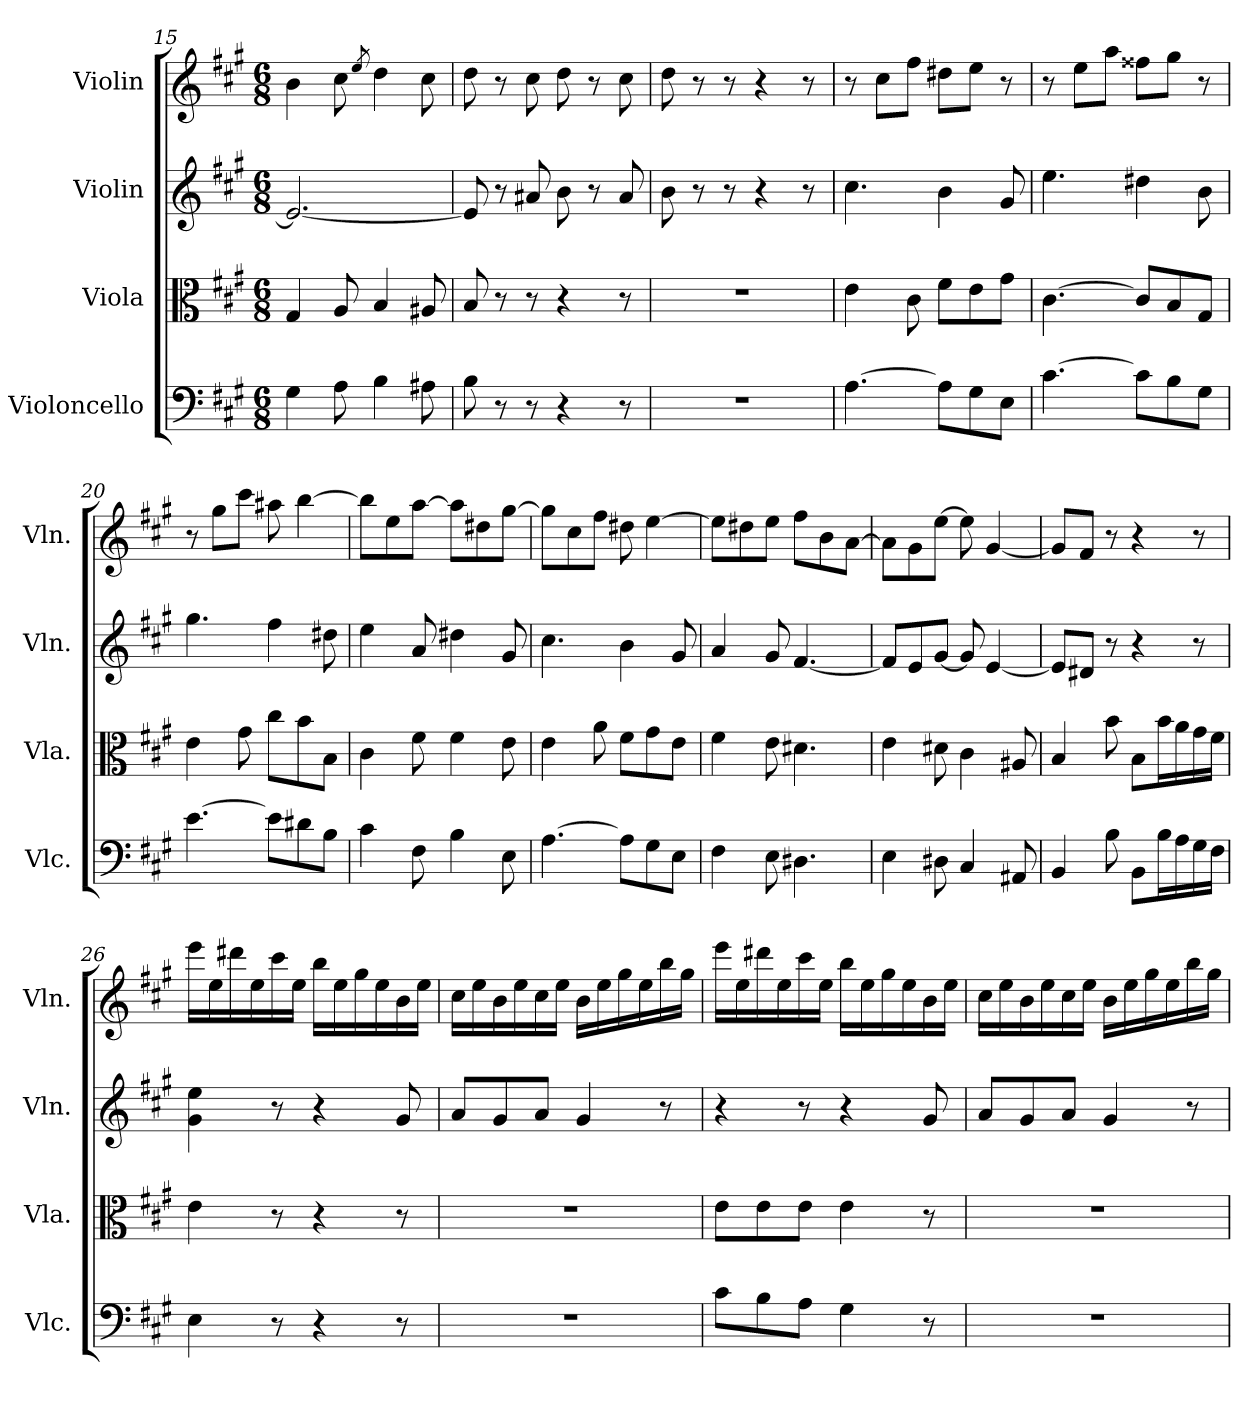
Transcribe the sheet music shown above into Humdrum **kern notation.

**kern	**kern	**kern	**kern
*part4	*part3	*part2	*part1
*staff4	*staff3	*staff2	*staff1
*I"Violoncello	*I"Viola	*I"Violin	*I"Violin
*I'Vlc.	*I'Vla.	*I'Vln.	*I'Vln.
*clefF4	*clefC3	*clefG2	*clefG2
*k[f#c#g#]	*k[f#c#g#]	*k[f#c#g#]	*k[f#c#g#]
*A:	*A:	*A:	*A:
*M6/8	*M6/8	*M6/8	*M6/8
=15	=15	=15	=15
4G#\	4G#/	2.e/_	4b\
8A\	8A/	.	8cc#\
.	.	.	8qee/
4B\	4B/	.	4dd\
8A#X\	8A#X/	.	8cc#\
=16	=16	=16	=16
8B\	8B/	8e/]	8dd\
8r	8r	8r	8r
8r	8r	8a#X/	8cc#\
4r	4r	8b\	8dd\
.	.	8r	8r
8r	8r	8a#/	8cc#\
=17	=17	=17	=17
2.r	2.r	8b\	8dd\
.	.	8r	8r
.	.	8r	8r
.	.	4r	4r
.	.	8r	8r
=18	=18	=18	=18
[4.A\	4e\	4.cc#\	8r
.	.	.	8cc#\L
.	8c#\	.	8ff#\J
8A\L]	8f#\L	4b\	8dd#X\L
8G#\	8e\	.	8ee\J
8E\J	8g#\J	8g#/	8r
=19	=19	=19	=19
[4.c#\	[4.c#\	4.ee\	8r
.	.	.	8ee\L
.	.	.	8aa\J
8c#\L]	8c#/L]	4dd#X\	8ff##X\L
8B\	8B/	.	8gg#\J
8G#\J	8G#/J	8b\	8r
=20	=20	=20	=20
[4.e\	4e\	4.gg#\	8r
.	.	.	8gg#\L
.	8g#\	.	8ccc#\J
8e\L]	8cc#\L	4ff#\	8aa#X\
8d#X\	8b\	.	[4bb\
8B\J	8B\J	8dd#X\	.
=21	=21	=21	=21
4c#\	4c#\	4ee\	8bb\L]
.	.	.	8ee\
8F#\	8f#\	8a/	[8aa\J
4B\	4f#\	4dd#X\	8aa\L]
.	.	.	8dd#X\
8E\	8e\	8g#/	[8gg#\J
=22	=22	=22	=22
[4.A\	4e\	4.cc#\	8gg#\L]
.	.	.	8cc#\
.	8a\	.	8ff#\J
8A\L]	8f#\L	4b\	8dd#X\
8G#\	8g#\	.	[4ee\
8E\J	8e\J	8g#/	.
=23	=23	=23	=23
4F#\	4f#\	4a/	8ee\L]
.	.	.	8dd#X\
8E\	8e\	8g#/	8ee\J
4.D#X\	4.d#X\	[4.f#/	8ff#\L
.	.	.	8b\
.	.	.	[8a\J
=24	=24	=24	=24
4E\	4e\	8f#/L]	8a\L]
.	.	8e/	8g#\
8D#X\	8d#X\	[8g#/J	[8ee\J
4C#/	4c#\	8g#/]	8ee\]
.	.	[4e/	[4g#/
8AA#X/	8A#X/	.	.
=25	=25	=25	=25
4BB/	4B/	8e/L]	8g#/L]
.	.	8d#X/J	8f#/J
8B\	8b\	8r	8r
8BB\L	8B\L	4r	4r
16B\L	16b\L	.	.
16A\	16a\	.	.
16G#\	16g#\	8r	8r
16F#\JJ	16f#\JJ	.	.
=26	=26	=26	=26
4E\	4e\	4g#\ 4ee\	16eee\LL
.	.	.	16ee\
.	.	.	16ddd#X\
.	.	.	16ee\
8r	8r	8r	16ccc#\
.	.	.	16ee\JJ
4r	4r	4r	16bb\LL
.	.	.	16ee\
.	.	.	16gg#\
.	.	.	16ee\
8r	8r	8g#/	16b\
.	.	.	16ee\JJ
=27	=27	=27	=27
2.r	2.r	8a/L	16cc#\LL
.	.	.	16ee\
.	.	8g#/	16b\
.	.	.	16ee\
.	.	8a/J	16cc#\
.	.	.	16ee\JJ
.	.	4g#/	16b\LL
.	.	.	16ee\
.	.	.	16gg#\
.	.	.	16ee\
.	.	8r	16bb\
.	.	.	16gg#\JJ
=28	=28	=28	=28
8c#\L	8e\L	4r	16eee\LL
.	.	.	16ee\
8B\	8e\	.	16ddd#X\
.	.	.	16ee\
8A\J	8e\J	8r	16ccc#\
.	.	.	16ee\JJ
4G#\	4e\	4r	16bb\LL
.	.	.	16ee\
.	.	.	16gg#\
.	.	.	16ee\
8r	8r	8g#/	16b\
.	.	.	16ee\JJ
=29	=29	=29	=29
2.r	2.r	8a/L	16cc#\LL
.	.	.	16ee\
.	.	8g#/	16b\
.	.	.	16ee\
.	.	8a/J	16cc#\
.	.	.	16ee\JJ
.	.	4g#/	16b\LL
.	.	.	16ee\
.	.	.	16gg#\
.	.	.	16ee\
.	.	8r	16bb\
.	.	.	16gg#\JJ
=	=	=	=
*-	*-	*-	*-
